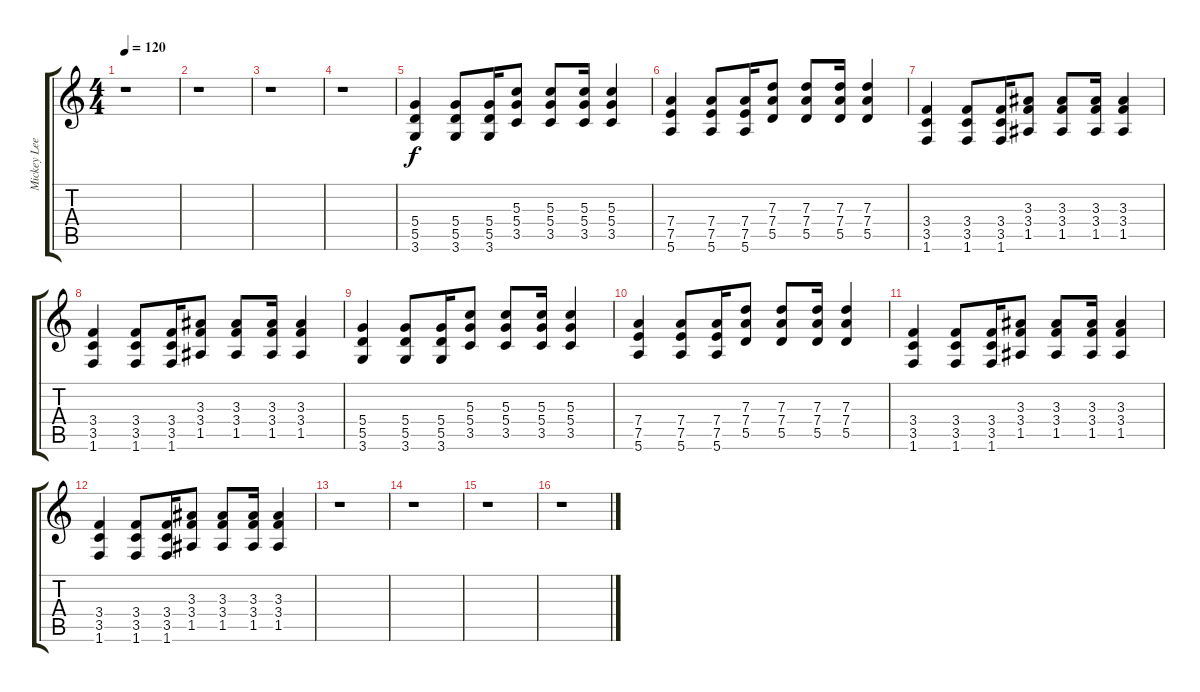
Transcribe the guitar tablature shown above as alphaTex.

\track ("Mickey Lees" "Mickey Lee") {instrument distortionguitar}
\staff {score tabs}
\tuning (E4 B3 G3 D3 A2 E2) {hide}
\ts (4 4)
\tempo 120
\clef g2
\ks c
r.1{dy f instrument distortionguitar} |
r.1 |
r.1 |
r.1 |
(5.4 5.5 3.6).4 (5.4 5.5 3.6).8 (5.4 5.5 3.6).16 (5.3 5.4 3.5).8 (5.3 5.4 3.5).8 (5.3 5.4 3.5).16 (5.3 5.4 3.5).4 |
(7.4 7.5 5.6).4 (7.4 7.5 5.6).8 (7.4 7.5 5.6).16 (7.3 7.4 5.5).8 (7.3 7.4 5.5).8 (7.3 7.4 5.5).16 (7.3 7.4 5.5).4 |
(3.4 3.5 1.6).4 (3.4 3.5 1.6).8 (3.4 3.5 1.6).16 (3.3 3.4 1.5).8 (3.3 3.4 1.5).8 (3.3 3.4 1.5).16 (3.3 3.4 1.5).4 |
(3.4 3.5 1.6).4 (3.4 3.5 1.6).8 (3.4 3.5 1.6).16 (3.3 3.4 1.5).8 (3.3 3.4 1.5).8 (3.3 3.4 1.5).16 (3.3 3.4 1.5).4 |
(5.4 5.5 3.6).4 (5.4 5.5 3.6).8 (5.4 5.5 3.6).16 (5.3 5.4 3.5).8 (5.3 5.4 3.5).8 (5.3 5.4 3.5).16 (5.3 5.4 3.5).4 |
(7.4 7.5 5.6).4 (7.4 7.5 5.6).8 (7.4 7.5 5.6).16 (7.3 7.4 5.5).8 (7.3 7.4 5.5).8 (7.3 7.4 5.5).16 (7.3 7.4 5.5).4 |
(3.4 3.5 1.6).4 (3.4 3.5 1.6).8 (3.4 3.5 1.6).16 (3.3 3.4 1.5).8 (3.3 3.4 1.5).8 (3.3 3.4 1.5).16 (3.3 3.4 1.5).4 |
(3.4 3.5 1.6).4 (3.4 3.5 1.6).8 (3.4 3.5 1.6).16 (3.3 3.4 1.5).8 (3.3 3.4 1.5).8 (3.3 3.4 1.5).16 (3.3 3.4 1.5).4 |
r.1 |
r.1 |
r.1 |
r.1
